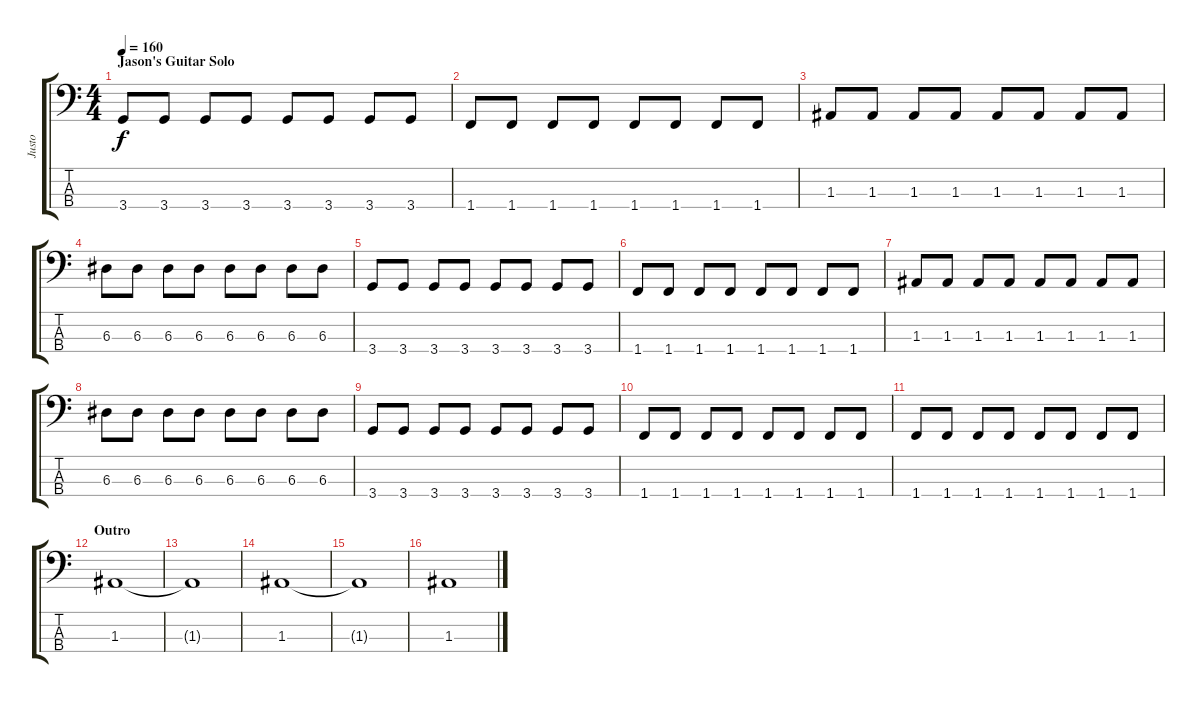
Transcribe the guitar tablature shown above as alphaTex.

\track ("Justo" "Justo") {instrument electricbasspick}
\staff {score tabs}
\tuning (G2 D2 A1 E1) {hide}
\ts (4 4)
\section ("" "Jason's Guitar Solo")
\tempo 160
\clef f4
\ks c
3.4.8{dy f} 3.4.8 3.4.8 3.4.8 3.4.8 3.4.8 3.4.8 3.4.8 |
1.4.8 1.4.8 1.4.8 1.4.8 1.4.8 1.4.8 1.4.8 1.4.8 |
1.3.8 1.3.8 1.3.8 1.3.8 1.3.8 1.3.8 1.3.8 1.3.8 |
6.3.8 6.3.8 6.3.8 6.3.8 6.3.8 6.3.8 6.3.8 6.3.8 |
3.4.8 3.4.8 3.4.8 3.4.8 3.4.8 3.4.8 3.4.8 3.4.8 |
1.4.8 1.4.8 1.4.8 1.4.8 1.4.8 1.4.8 1.4.8 1.4.8 |
1.3.8 1.3.8 1.3.8 1.3.8 1.3.8 1.3.8 1.3.8 1.3.8 |
6.3.8 6.3.8 6.3.8 6.3.8 6.3.8 6.3.8 6.3.8 6.3.8 |
3.4.8 3.4.8 3.4.8 3.4.8 3.4.8 3.4.8 3.4.8 3.4.8 |
1.4.8 1.4.8 1.4.8 1.4.8 1.4.8 1.4.8 1.4.8 1.4.8 |
1.4.8 1.4.8 1.4.8 1.4.8 1.4.8 1.4.8 1.4.8 1.4.8 |
\section ("" "Outro")
1.3.1 |
1.3{t}.1 |
1.3.1 |
1.3{t}.1 |
1.3.1
